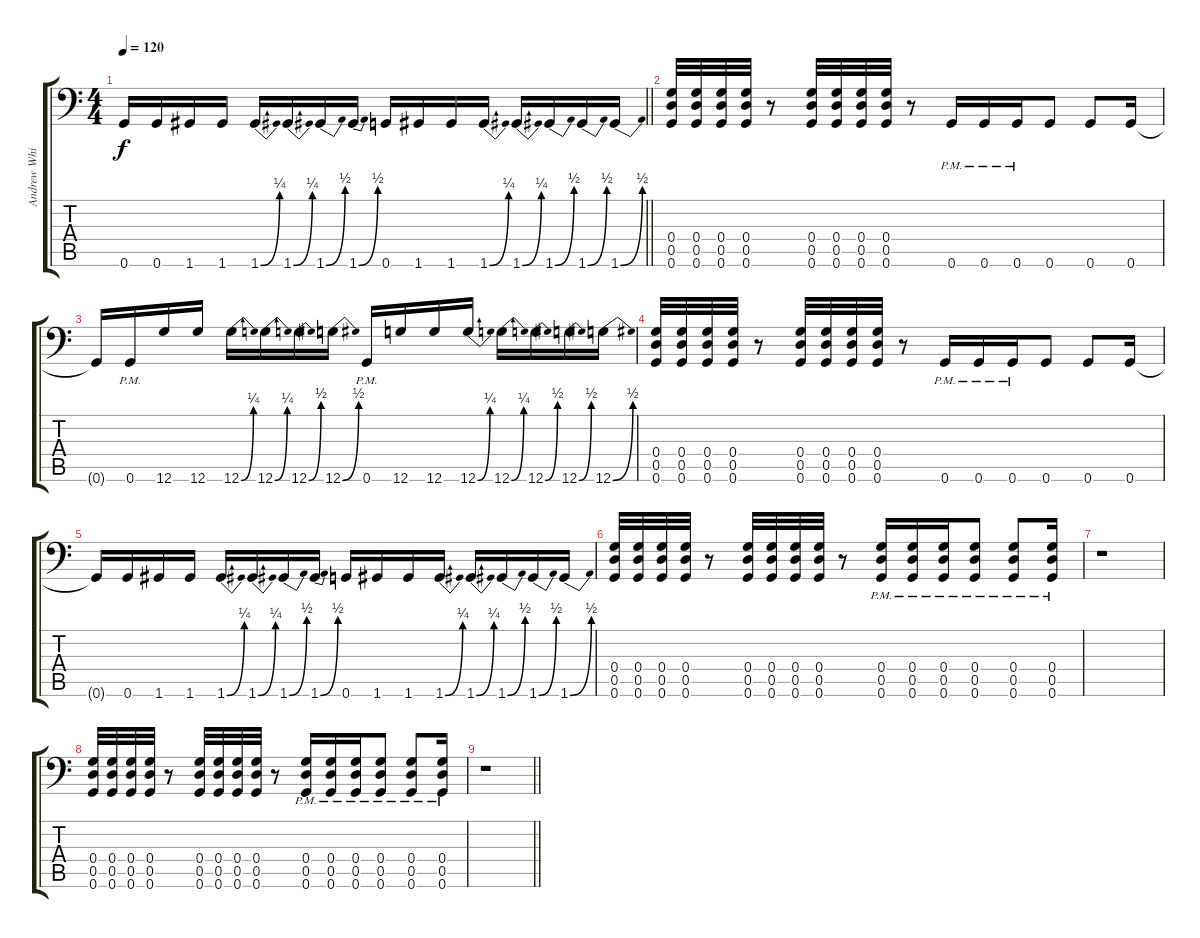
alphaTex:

\track ("Andrew Whiting - Lead Guitar" "Andrew Whi") {instrument distortionguitar}
\staff {score tabs}
\tuning (A3 E3 C3 G2 D2 G1) {hide}
\ts (4 4)
\tempo 120
\clef f4
\barLineRight lightlight
\ks c
0.6{t}.16{dy f} 0.6.16{balance 0} 1.6.16 1.6.16 1.6{be (bend 0 0 60 1)}.16 1.6{be (bend 0 0 60 1)}.16 1.6{be (bend 0 0 60 2)}.16 1.6{be (bend 0 0 60 2)}.16 0.6.16 1.6.16 1.6.16 1.6{be (bend 0 0 60 1)}.16 1.6{be (bend 0 0 60 1)}.16 1.6{be (bend 0 0 60 2)}.16 1.6{be (bend 0 0 60 2)}.16 1.6{be (bend 0 0 60 2)}.16 |
(0.4 0.5 0.6).32{balance 8} (0.4 0.5 0.6).32 (0.4 0.5 0.6).32 (0.4 0.5 0.6).32 r.8 (0.4 0.5 0.6).32 (0.4 0.5 0.6).32 (0.4 0.5 0.6).32 (0.4 0.5 0.6).32 r.8 0.6{pm}.16 0.6{pm}.16 0.6{pm}.16 0.6.8 0.6.8 0.6.16 |
0.6{t}.16 0.6{pm}.16 12.6.16 12.6.16 12.6{be (bend 0 0 60 1)}.16 12.6{be (bend 0 0 60 1)}.16 12.6{be (bend 0 0 60 2)}.16 12.6{be (bend 0 0 60 2)}.16 0.6{pm}.16 12.6.16 12.6.16 12.6{be (bend 0 0 60 1)}.16 12.6{be (bend 0 0 60 1)}.16 12.6{be (bend 0 0 60 2)}.16 12.6{be (bend 0 0 60 2)}.16 12.6{be (bend 0 0 60 2)}.16 |
(0.4 0.5 0.6).32 (0.4 0.5 0.6).32 (0.4 0.5 0.6).32 (0.4 0.5 0.6).32 r.8 (0.4 0.5 0.6).32 (0.4 0.5 0.6).32 (0.4 0.5 0.6).32 (0.4 0.5 0.6).32 r.8 0.6{pm}.16 0.6{pm}.16 0.6{pm}.16 0.6.8 0.6.8 0.6.16 |
0.6{t}.16 0.6.16 1.6.16 1.6.16 1.6{be (bend 0 0 60 1)}.16 1.6{be (bend 0 0 60 1)}.16 1.6{be (bend 0 0 60 2)}.16 1.6{be (bend 0 0 60 2)}.16 0.6.16 1.6.16 1.6.16 1.6{be (bend 0 0 60 1)}.16 1.6{be (bend 0 0 60 1)}.16 1.6{be (bend 0 0 60 2)}.16 1.6{be (bend 0 0 60 2)}.16 1.6{be (bend 0 0 60 2)}.16 |
(0.4 0.5 0.6).32 (0.4 0.5 0.6).32 (0.4 0.5 0.6).32 (0.4 0.5 0.6).32 r.8 (0.4 0.5 0.6).32 (0.4 0.5 0.6).32 (0.4 0.5 0.6).32 (0.4 0.5 0.6).32 r.8 (0.4{pm} 0.5{pm} 0.6{pm}).16 (0.4{pm} 0.5{pm} 0.6{pm}).16 (0.4{pm} 0.5{pm} 0.6{pm}).16 (0.4{pm} 0.5{pm} 0.6{pm}).8 (0.4{pm} 0.5{pm} 0.6{pm}).8 (0.4{pm} 0.5{pm} 0.6{pm}).16 |
r.1 |
(0.4 0.5 0.6).32 (0.4 0.5 0.6).32 (0.4 0.5 0.6).32 (0.4 0.5 0.6).32 r.8 (0.4 0.5 0.6).32 (0.4 0.5 0.6).32 (0.4 0.5 0.6).32 (0.4 0.5 0.6).32 r.8 (0.4{pm} 0.5{pm} 0.6{pm}).16 (0.4{pm} 0.5{pm} 0.6{pm}).16 (0.4{pm} 0.5{pm} 0.6{pm}).16 (0.4{pm} 0.5{pm} 0.6{pm}).8 (0.4{pm} 0.5{pm} 0.6{pm}).8 (0.4{pm} 0.5{pm} 0.6{pm}).16 |
\barLineRight lightlight
r.1
